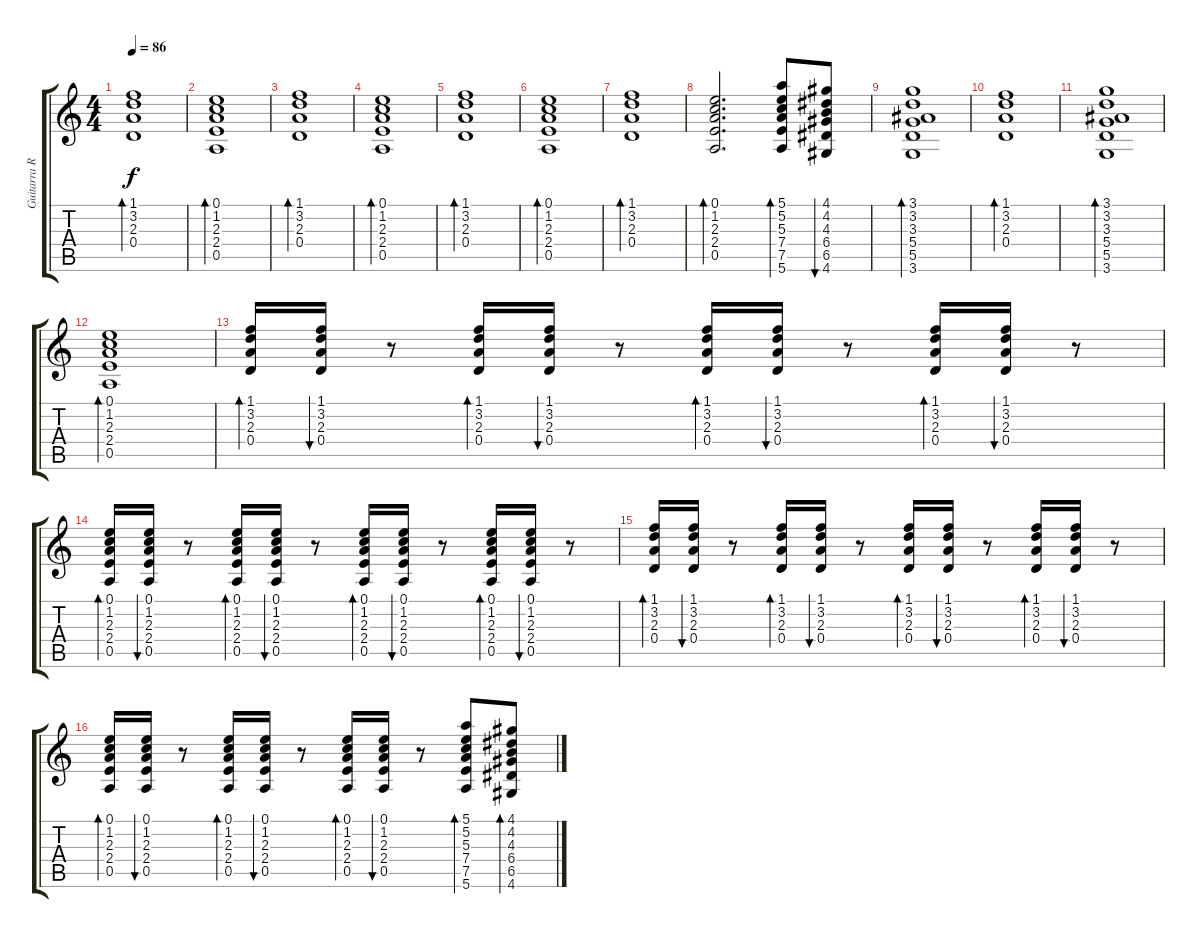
\track ("Guitarra Rítmica" "Guitarra R") {instrument electricguitarclean}
\staff {score tabs}
\tuning (E4 B3 G3 D3 A2 E2) {hide}
\ts (4 4)
\tempo 86
\clef g2
\ks c
(1.1 3.2 2.3 0.4).1{bd 30 dy f instrument electricguitarclean} |
(0.1 1.2 2.3 2.4 0.5).1{bd 30} |
(1.1 3.2 2.3 0.4).1{bd 30} |
(0.1 1.2 2.3 2.4 0.5).1{bd 30} |
(1.1 3.2 2.3 0.4).1{bd 30} |
(0.1 1.2 2.3 2.4 0.5).1{bd 30} |
(1.1 3.2 2.3 0.4).1{bd 30} |
(0.1 1.2 2.3 2.4 0.5).2{d bd 30} (5.1 5.2 5.3 7.4 7.5 5.6).8{bd 30} (4.1 4.2 4.3 6.4 6.5 4.6).8{bu 30} |
(3.1 3.2 3.3 5.4 5.5 3.6).1{bd 30} |
(1.1 3.2 2.3 0.4).1{bd 30} |
(3.1 3.2 3.3 5.4 5.5 3.6).1{bd 30} |
(0.1 1.2 2.3 2.4 0.5).1{bd 30} |
(1.1 3.2 2.3 0.4).16{bd 30} (1.1 3.2 2.3 0.4).16{bu 30} r.8 (1.1 3.2 2.3 0.4).16{bd 30} (1.1 3.2 2.3 0.4).16{bu 30} r.8 (1.1 3.2 2.3 0.4).16{bd 30} (1.1 3.2 2.3 0.4).16{bu 30} r.8 (1.1 3.2 2.3 0.4).16{bd 30} (1.1 3.2 2.3 0.4).16{bu 30} r.8 |
(0.1 1.2 2.3 2.4 0.5).16{bd 30} (0.1 1.2 2.3 2.4 0.5).16{bu 30} r.8 (0.1 1.2 2.3 2.4 0.5).16{bd 30} (0.1 1.2 2.3 2.4 0.5).16{bu 30} r.8 (0.1 1.2 2.3 2.4 0.5).16{bd 30} (0.1 1.2 2.3 2.4 0.5).16{bu 30} r.8 (0.1 1.2 2.3 2.4 0.5).16{bd 30} (0.1 1.2 2.3 2.4 0.5).16{bu 30} r.8 |
(1.1 3.2 2.3 0.4).16{bd 30} (1.1 3.2 2.3 0.4).16{bu 30} r.8 (1.1 3.2 2.3 0.4).16{bd 30} (1.1 3.2 2.3 0.4).16{bu 30} r.8 (1.1 3.2 2.3 0.4).16{bd 30} (1.1 3.2 2.3 0.4).16{bu 30} r.8 (1.1 3.2 2.3 0.4).16{bd 30} (1.1 3.2 2.3 0.4).16{bu 30} r.8 |
(0.1 1.2 2.3 2.4 0.5).16{bd 30} (0.1 1.2 2.3 2.4 0.5).16{bu 30} r.8 (0.1 1.2 2.3 2.4 0.5).16{bd 30} (0.1 1.2 2.3 2.4 0.5).16{bu 30} r.8 (0.1 1.2 2.3 2.4 0.5).16{bd 30} (0.1 1.2 2.3 2.4 0.5).16{bu 30} r.8 (5.1 5.2 5.3 7.4 7.5 5.6).8{bd 30} (4.1 4.2 4.3 6.4 6.5 4.6).8{bd 30}
